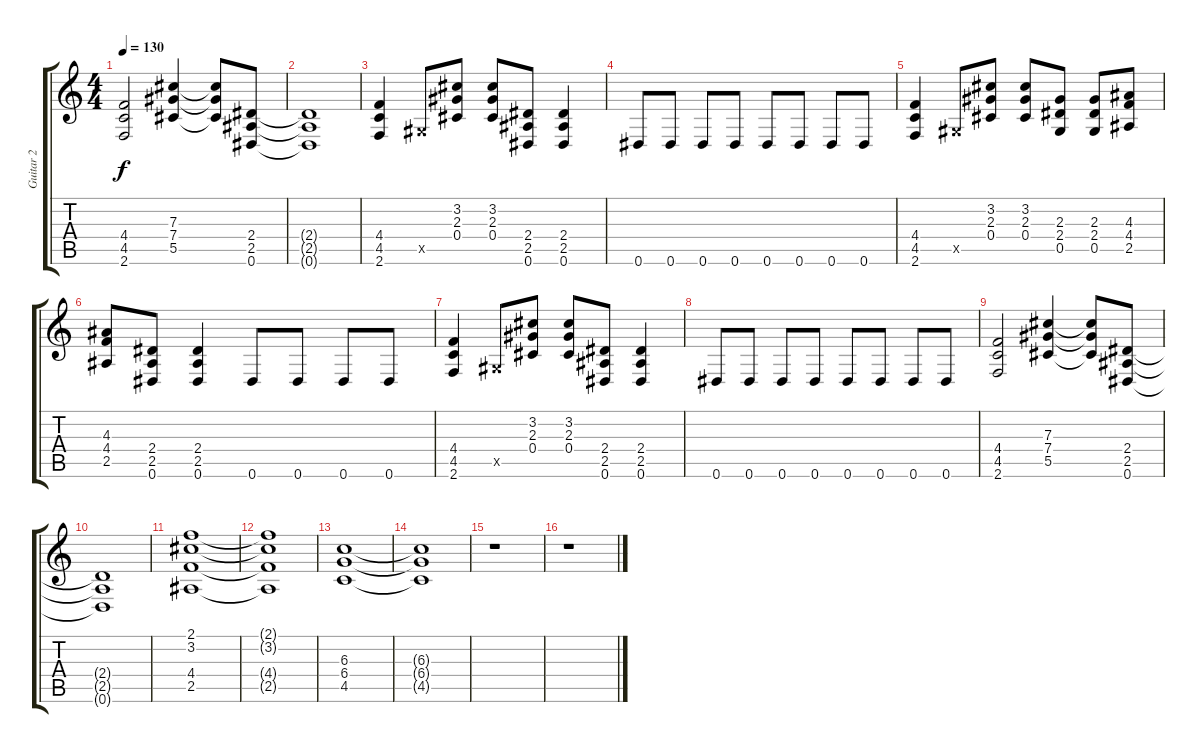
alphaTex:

\track ("Guitar 2" "Guitar 2") {instrument distortionguitar}
\staff {score tabs}
\tuning (Eb4 Bb3 Gb3 Db3 Ab2 Eb2) {hide}
\ts (4 4)
\tempo 130
\clef g2
\ks c
(4.4 4.5 2.6).2{dy f} (7.3 7.4 5.5).4 (7.3{t} 7.4{t} 5.5{t}).8 (2.4 2.5 0.6).8 |
(2.4{t} 2.5{t} 0.6{t}).1 |
(4.4 4.5 2.6).4 0.5{x}.8 (3.2 2.3 0.4).8 (3.2 2.3 0.4).8 (2.4 2.5 0.6).8 (2.4 2.5 0.6).4 |
0.6.8 0.6.8 0.6.8 0.6.8 0.6.8 0.6.8 0.6.8 0.6.8 |
(4.4 4.5 2.6).4 0.5{x}.8 (3.2 2.3 0.4).8 (3.2 2.3 0.4).8 (2.3 2.4 0.5).8 (2.3 2.4 0.5).8 (4.3 4.4 2.5).8 |
(4.3 4.4 2.5).8 (2.4 2.5 0.6).8 (2.4 2.5 0.6).4 0.6.8 0.6.8 0.6.8 0.6.8 |
(4.4 4.5 2.6).4 0.5{x}.8 (3.2 2.3 0.4).8 (3.2 2.3 0.4).8 (2.4 2.5 0.6).8 (2.4 2.5 0.6).4 |
0.6.8 0.6.8 0.6.8 0.6.8 0.6.8 0.6.8 0.6.8 0.6.8 |
(4.4 4.5 2.6).2 (7.3 7.4 5.5).4 (7.3{t} 7.4{t} 5.5{t}).8 (2.4 2.5 0.6).8 |
(2.4{t} 2.5{t} 0.6{t}).1 |
(2.1 3.2 4.4 2.5).1 |
(2.1{t} 3.2{t} 4.4{t} 2.5{t}).1 |
(6.3 6.4 4.5).1 |
(6.3{t} 6.4{t} 4.5{t}).1 |
r.1 |
r.1
